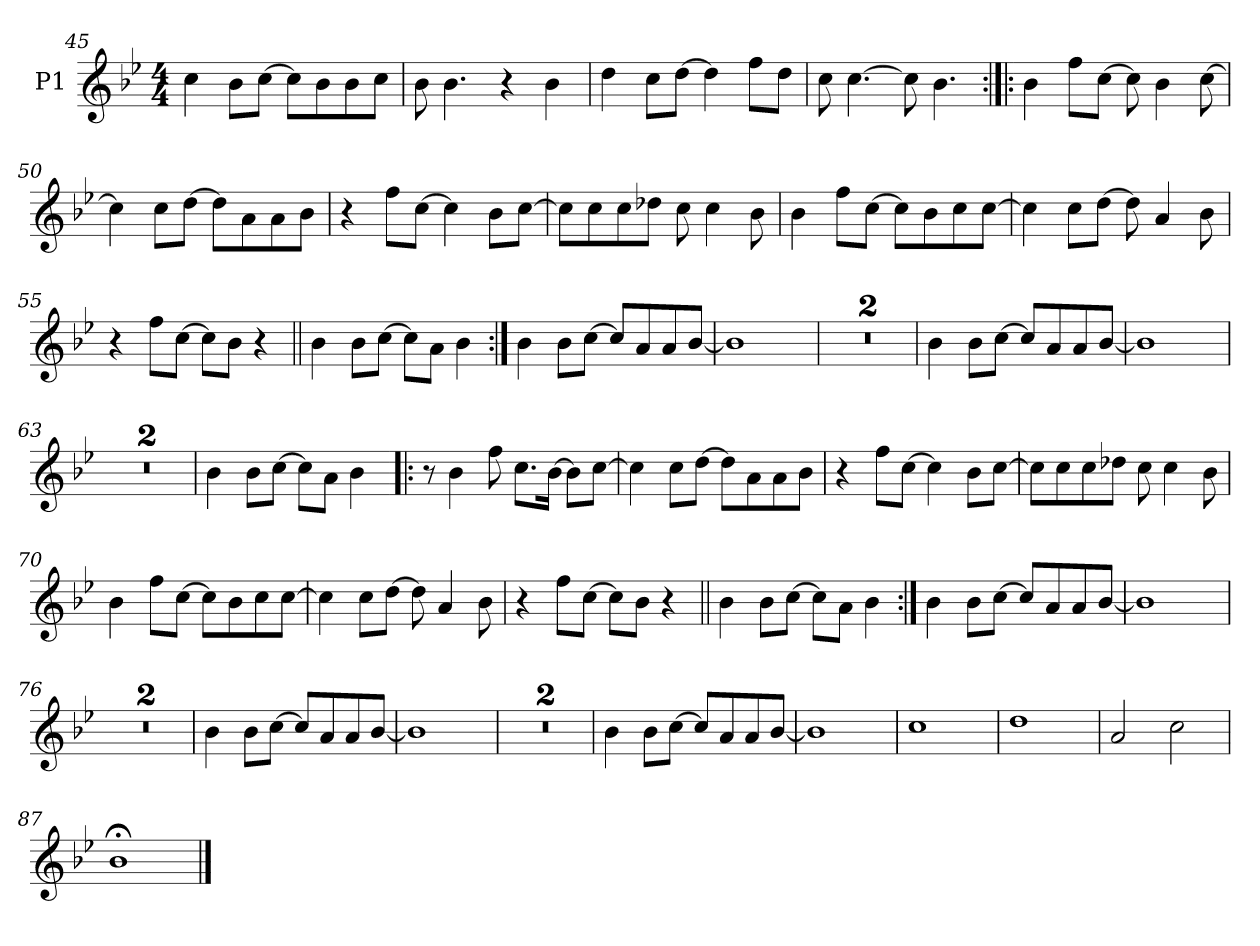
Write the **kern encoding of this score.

**kern
*part1
*staff1
*I"P1
*clefG2
*k[b-e-]
*B-:
*M4/4
=45
4cc\
8b-\L
[>8cc\J
8cc\L]
8b-\
8b-\
8cc\J
=46
8b-\
4.b-\
4r
4b-\
!!LO:LB:g=z
=47
4dd\
8cc\L
[>8dd\J
4dd\]
8ff\L
8dd\J
=48
8cc\
[>4.cc\
8cc\]
4.b-\
=49:|!|:
4b-\
8ff\L
[>8cc\J
8cc\]
4b-\
[>8cc\
=50
4cc\]
8cc\L
[>8dd\J
8dd\L]
8a\
8a\
8b-\J
=51
4r
8ff\L
[>8cc\J
4cc\]
8b-\L
[>8cc\J
!!LO:PB:g=z
=52
8cc\L]
8cc\
8cc\
8dd-X\J
8cc\
4cc\
8b-\
=53
4b-\
8ff\L
[>8cc\J
8cc\L]
8b-\
8cc\
[>8cc\J
=54
4cc\]
8cc\L
[>8dd\J
8dd\]
4a/
8b-\
=55
4r
8ff\L
[>8cc\J
8cc\L]
8b-\J
4r
=56||
4b-\
8b-\L
[>8cc\J
8cc\L]
8a\J
4b-\
!!LO:LB:g=z
=57:|!
4b-\
8b-\L
[>8cc\J
8cc/L]
8a/
8a/
[<8b-/J
=58
1b-]
=59
1r
=60
1r
=61
4b-\
8b-\L
[>8cc\J
8cc/L]
8a/
8a/
[<8b-/J
=62
1b-]
=63
1r
=64
1r
!!LO:LB:g=z
=65
4b-\
8b-\L
[>8cc\J
8cc\L]
8a\J
4b-\
=66!|:
8r
4b-\
8ff\
8.cc\L
[>16b-\Jk
8b-\L]
[>8cc\J
=67
4cc\]
8cc\L
[>8dd\J
8dd\L]
8a\
8a\
8b-\J
=68
4r
8ff\L
[>8cc\J
4cc\]
8b-\L
[>8cc\J
!!LO:LB:g=z
=69
8cc\L]
8cc\
8cc\
8dd-X\J
8cc\
4cc\
8b-\
=70
4b-\
8ff\L
[>8cc\J
8cc\L]
8b-\
8cc\
[>8cc\J
=71
4cc\]
8cc\L
[>8dd\J
8dd\]
4a/
8b-\
=72
4r
8ff\L
[>8cc\J
8cc\L]
8b-\J
4r
=73||
4b-\
8b-\L
[>8cc\J
8cc\L]
8a\J
4b-\
!!LO:LB:g=z
=74:|!
4b-\
8b-\L
[>8cc\J
8cc/L]
8a/
8a/
[<8b-/J
=75
1b-]
=76
1r
=77
1r
=78
4b-\
8b-\L
[>8cc\J
8cc/L]
8a/
8a/
[<8b-/J
=79
1b-]
=80
1r
=81
1r
!!LO:LB:g=z
=82
4b-\
8b-\L
[>8cc\J
8cc/L]
8a/
8a/
[<8b-/J
=83
1b-]
=84
1cc
=85
1dd
=86
2a/
2cc\
=87
1b-;<
==
*-
